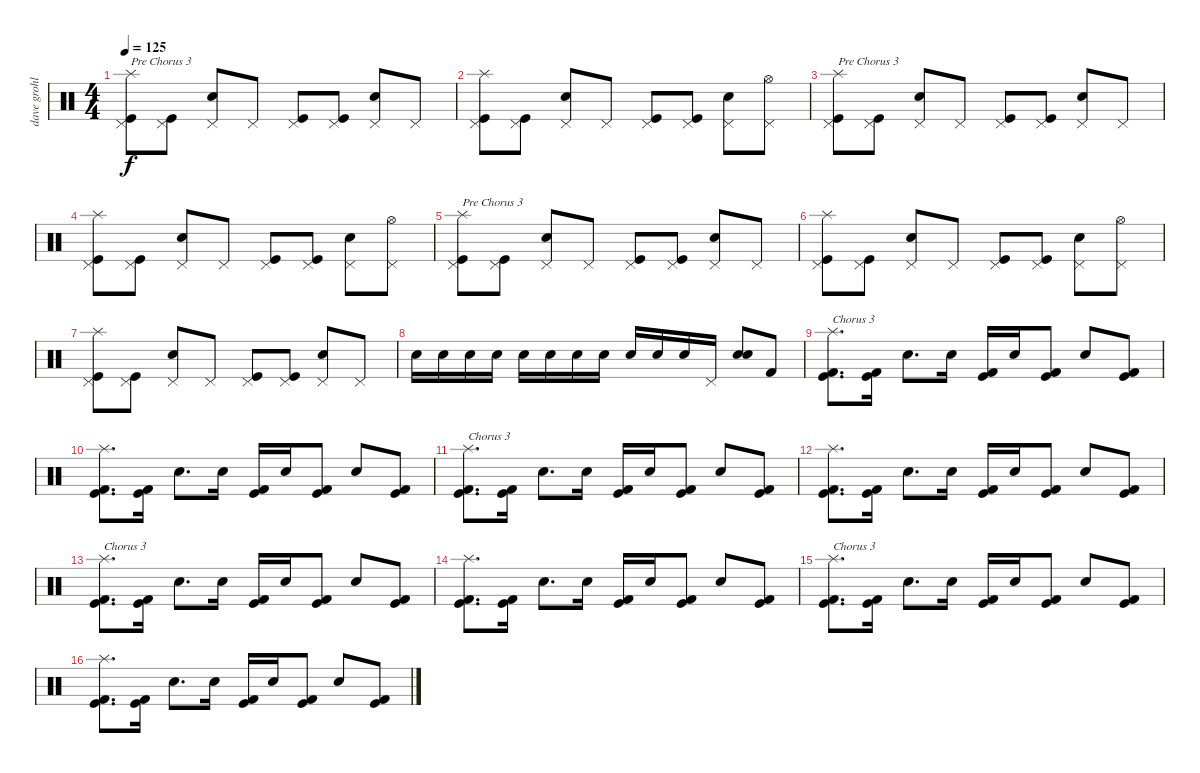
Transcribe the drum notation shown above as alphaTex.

\track ("dave grohl" "dave grohl") {instrument percussion}
\staff {score}
\articulation defaults
\ts (4 4)
\tempo 125
\clef neutral
\ks c
("Splash (hit)" "Pedal Hi-Hat (hit)" "Kick (hit)").8{txt "Pre Chorus 3" dy f} ("Pedal Hi-Hat (hit)" "Kick (hit)").8 ("Pedal Hi-Hat (hit)" "Snare (hit) 2").8 "Pedal Hi-Hat (hit)".8 ("Pedal Hi-Hat (hit)" "Kick (hit)").8 ("Pedal Hi-Hat (hit)" "Kick (hit)").8 ("Pedal Hi-Hat (hit)" "Snare (hit) 2").8 "Pedal Hi-Hat (hit)".8 |
("Splash (hit)" "Pedal Hi-Hat (hit)" "Kick (hit)").8 ("Pedal Hi-Hat (hit)" "Kick (hit)").8 ("Pedal Hi-Hat (hit)" "Snare (hit) 2").8 "Pedal Hi-Hat (hit)".8 ("Pedal Hi-Hat (hit)" "Kick (hit)").8 ("Pedal Hi-Hat (hit)" "Kick (hit)").8 ("Pedal Hi-Hat (hit)" "Snare (hit) 2").8 ("Pedal Hi-Hat (hit)" "Hi-Hat (open)").8 |
("Splash (hit)" "Pedal Hi-Hat (hit)" "Kick (hit)").8{txt "Pre Chorus 3"} ("Pedal Hi-Hat (hit)" "Kick (hit)").8 ("Pedal Hi-Hat (hit)" "Snare (hit) 2").8 "Pedal Hi-Hat (hit)".8 ("Pedal Hi-Hat (hit)" "Kick (hit)").8 ("Pedal Hi-Hat (hit)" "Kick (hit)").8 ("Pedal Hi-Hat (hit)" "Snare (hit) 2").8 "Pedal Hi-Hat (hit)".8 |
("Splash (hit)" "Pedal Hi-Hat (hit)" "Kick (hit)").8 ("Pedal Hi-Hat (hit)" "Kick (hit)").8 ("Pedal Hi-Hat (hit)" "Snare (hit) 2").8 "Pedal Hi-Hat (hit)".8 ("Pedal Hi-Hat (hit)" "Kick (hit)").8 ("Pedal Hi-Hat (hit)" "Kick (hit)").8 ("Pedal Hi-Hat (hit)" "Snare (hit) 2").8 ("Pedal Hi-Hat (hit)" "Hi-Hat (open)").8 |
("Splash (hit)" "Pedal Hi-Hat (hit)" "Kick (hit)").8{txt "Pre Chorus 3"} ("Pedal Hi-Hat (hit)" "Kick (hit)").8 ("Pedal Hi-Hat (hit)" "Snare (hit) 2").8 "Pedal Hi-Hat (hit)".8 ("Pedal Hi-Hat (hit)" "Kick (hit)").8 ("Pedal Hi-Hat (hit)" "Kick (hit)").8 ("Pedal Hi-Hat (hit)" "Snare (hit) 2").8 "Pedal Hi-Hat (hit)".8 |
("Splash (hit)" "Pedal Hi-Hat (hit)" "Kick (hit)").8 ("Pedal Hi-Hat (hit)" "Kick (hit)").8 ("Pedal Hi-Hat (hit)" "Snare (hit) 2").8 "Pedal Hi-Hat (hit)".8 ("Pedal Hi-Hat (hit)" "Kick (hit)").8 ("Pedal Hi-Hat (hit)" "Kick (hit)").8 ("Pedal Hi-Hat (hit)" "Snare (hit) 2").8 ("Pedal Hi-Hat (hit)" "Hi-Hat (open)").8 |
("Splash (hit)" "Pedal Hi-Hat (hit)" "Kick (hit)").8 ("Pedal Hi-Hat (hit)" "Kick (hit)").8 ("Pedal Hi-Hat (hit)" "Snare (hit) 2").8 "Pedal Hi-Hat (hit)".8 ("Pedal Hi-Hat (hit)" "Kick (hit)").8 ("Pedal Hi-Hat (hit)" "Kick (hit)").8 ("Pedal Hi-Hat (hit)" "Snare (hit) 2").8 "Pedal Hi-Hat (hit)".8 |
"Snare (hit) 2".16 "Snare (hit) 2".16 "Snare (hit) 2".16 "Snare (hit) 2".16 "Snare (hit) 2".16 "Snare (hit) 2".16 "Snare (hit) 2".16 "Snare (hit) 2".16 "Snare (hit) 2".16 "Snare (hit) 2".16 "Snare (hit) 2".16 "Pedal Hi-Hat (hit)".16 ("Electric Snare (hit)" "Snare (hit) 2").8 "Kick (hit) 2".8 |
("Splash (hit)" "Kick (hit)" "Kick (hit) 2").8{d txt "Chorus 3"} ("Kick (hit)" "Kick (hit) 2").16 "Snare (hit) 2".8{d} "Snare (hit) 2".16 ("Kick (hit)" "Kick (hit) 2").16 "Snare (hit) 2".16 ("Kick (hit)" "Kick (hit) 2").8 "Snare (hit) 2".8 ("Kick (hit)" "Kick (hit) 2").8 |
("Splash (hit)" "Kick (hit)" "Kick (hit) 2").8{d} ("Kick (hit)" "Kick (hit) 2").16 "Snare (hit) 2".8{d} "Snare (hit) 2".16 ("Kick (hit)" "Kick (hit) 2").16 "Snare (hit) 2".16 ("Kick (hit)" "Kick (hit) 2").8 "Snare (hit) 2".8 ("Kick (hit)" "Kick (hit) 2").8 |
("Splash (hit)" "Kick (hit)" "Kick (hit) 2").8{d txt "Chorus 3"} ("Kick (hit)" "Kick (hit) 2").16 "Snare (hit) 2".8{d} "Snare (hit) 2".16 ("Kick (hit)" "Kick (hit) 2").16 "Snare (hit) 2".16 ("Kick (hit)" "Kick (hit) 2").8 "Snare (hit) 2".8 ("Kick (hit)" "Kick (hit) 2").8 |
("Splash (hit)" "Kick (hit)" "Kick (hit) 2").8{d} ("Kick (hit)" "Kick (hit) 2").16 "Snare (hit) 2".8{d} "Snare (hit) 2".16 ("Kick (hit)" "Kick (hit) 2").16 "Snare (hit) 2".16 ("Kick (hit)" "Kick (hit) 2").8 "Snare (hit) 2".8 ("Kick (hit)" "Kick (hit) 2").8 |
("Splash (hit)" "Kick (hit)" "Kick (hit) 2").8{d txt "Chorus 3"} ("Kick (hit)" "Kick (hit) 2").16 "Snare (hit) 2".8{d} "Snare (hit) 2".16 ("Kick (hit)" "Kick (hit) 2").16 "Snare (hit) 2".16 ("Kick (hit)" "Kick (hit) 2").8 "Snare (hit) 2".8 ("Kick (hit)" "Kick (hit) 2").8 |
("Splash (hit)" "Kick (hit)" "Kick (hit) 2").8{d} ("Kick (hit)" "Kick (hit) 2").16 "Snare (hit) 2".8{d} "Snare (hit) 2".16 ("Kick (hit)" "Kick (hit) 2").16 "Snare (hit) 2".16 ("Kick (hit)" "Kick (hit) 2").8 "Snare (hit) 2".8 ("Kick (hit)" "Kick (hit) 2").8 |
("Splash (hit)" "Kick (hit)" "Kick (hit) 2").8{d txt "Chorus 3"} ("Kick (hit)" "Kick (hit) 2").16 "Snare (hit) 2".8{d} "Snare (hit) 2".16 ("Kick (hit)" "Kick (hit) 2").16 "Snare (hit) 2".16 ("Kick (hit)" "Kick (hit) 2").8 "Snare (hit) 2".8 ("Kick (hit)" "Kick (hit) 2").8 |
("Splash (hit)" "Kick (hit)" "Kick (hit) 2").8{d} ("Kick (hit)" "Kick (hit) 2").16 "Snare (hit) 2".8{d} "Snare (hit) 2".16 ("Kick (hit)" "Kick (hit) 2").16 "Snare (hit) 2".16 ("Kick (hit)" "Kick (hit) 2").8 "Snare (hit) 2".8 ("Kick (hit)" "Kick (hit) 2").8
